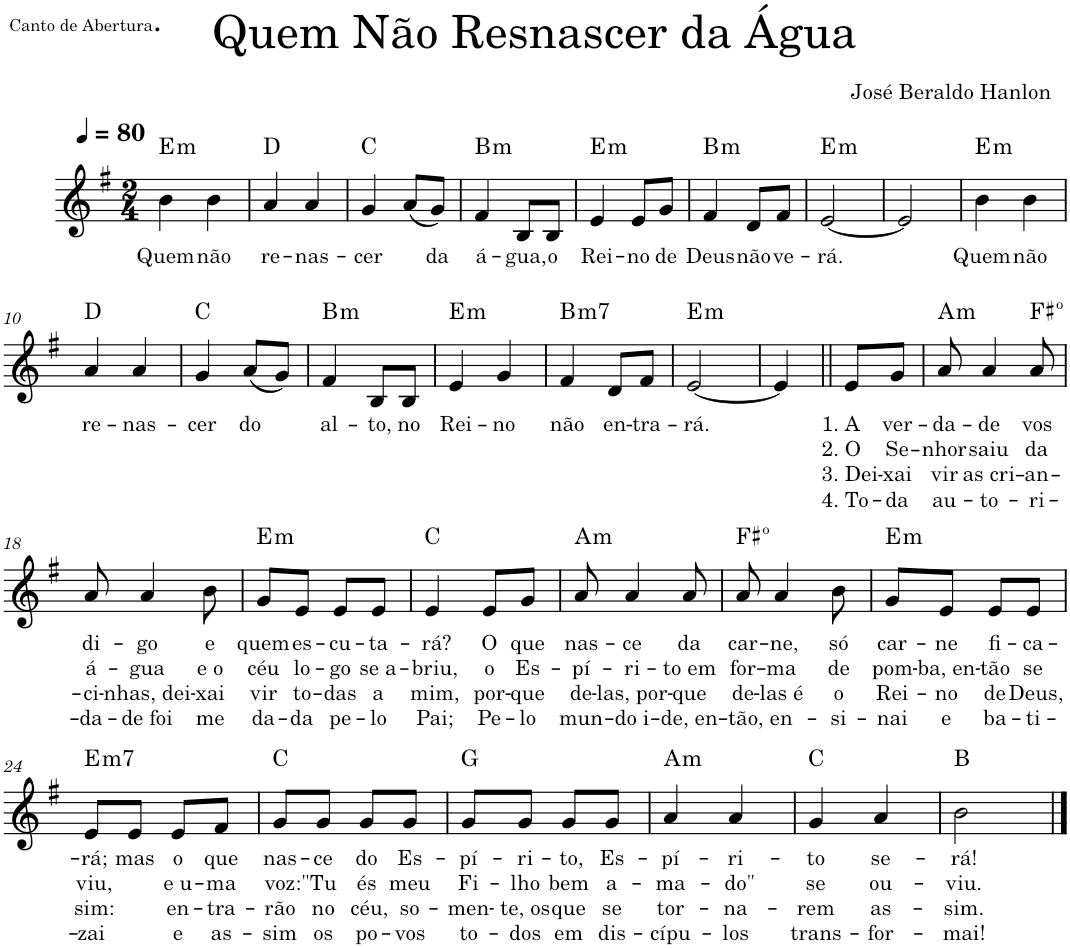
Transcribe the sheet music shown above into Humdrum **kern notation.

**kern	**text	**text	**text	**text	**harte
*part1	*part1	*part1	*part1	*part1	*part1
*staff1	*staff1	*staff1	*staff1	*staff1	*
*I"Voz	*	*	*	*	*
*I'Vo.	*	*	*	*	*
*clefG2	*	*	*	*	*
*k[f#]	*	*	*	*	*
*M2/4	*	*	*	*	*
*MM80	*	*	*	*	*
=1	=1	=1	=1	=1	=1
!	!LO:LY:b	!	!	!	!LO:H:kt=m
4b\	Quem	.	.	.	E:min
!	!LO:LY:b	!	!	!	!
4b\	não	.	.	.	.
=2	=2	=2	=2	=2	=2
!	!LO:LY:b	!	!	!	!
4a/	re-	.	.	.	D:maj
!	!LO:LY:b	!	!	!	!
4a/	-nas-	.	.	.	.
=3	=3	=3	=3	=3	=3
!	!LO:LY:b	!	!	!	!
4g/	-cer	.	.	.	C:maj
(8a/L	.	.	.	.	.
!	!LO:LY:b	!	!	!	!
8g/J)	da	.	.	.	.
=4	=4	=4	=4	=4	=4
!	!LO:LY:b	!	!	!	!LO:H:kt=m
4f#/	á-	.	.	.	B:min
!	!LO:LY:b	!	!	!	!
8B/L	-gua,	.	.	.	.
!	!LO:LY:b	!	!	!	!
8B/J	o	.	.	.	.
=5	=5	=5	=5	=5	=5
!	!LO:LY:b	!	!	!	!LO:H:kt=m
4e/	Rei-	.	.	.	E:min
!	!LO:LY:b	!	!	!	!
8e/L	-no	.	.	.	.
!	!LO:LY:b	!	!	!	!
8g/J	de	.	.	.	.
=6	=6	=6	=6	=6	=6
!	!LO:LY:b	!	!	!	!LO:H:kt=m
4f#/	Deus	.	.	.	B:min
!	!LO:LY:b	!	!	!	!
8d/L	não	.	.	.	.
!	!LO:LY:b	!	!	!	!
8f#/J	ve-	.	.	.	.
=7	=7	=7	=7	=7	=7
!	!LO:LY:b	!	!	!	!LO:H:kt=m
[2e/	-rá.	.	.	.	E:min
=8	=8	=8	=8	=8	=8
2e/]	.	.	.	.	.
=9	=9	=9	=9	=9	=9
!	!LO:LY:b	!	!	!	!LO:H:kt=m
4b\	Quem	.	.	.	E:min
!	!LO:LY:b	!	!	!	!
4b\	não	.	.	.	.
!!LO:LB:g=z
=10	=10	=10	=10	=10	=10
!	!LO:LY:b	!	!	!	!
4a/	re-	.	.	.	D:maj
!	!LO:LY:b	!	!	!	!
4a/	-nas-	.	.	.	.
=11	=11	=11	=11	=11	=11
!	!LO:LY:b	!	!	!	!
4g/	-cer	.	.	.	C:maj
!	!LO:LY:b	!	!	!	!
(8a/L	do	.	.	.	.
8g/J)	.	.	.	.	.
=12	=12	=12	=12	=12	=12
!	!LO:LY:b	!	!	!	!LO:H:kt=m
4f#/	al-	.	.	.	B:min
!	!LO:LY:b	!	!	!	!
8B/L	-to,	.	.	.	.
!	!LO:LY:b	!	!	!	!
8B/J	no	.	.	.	.
=13	=13	=13	=13	=13	=13
!	!LO:LY:b	!	!	!	!LO:H:kt=m
4e/	Rei-	.	.	.	E:min
!	!LO:LY:b	!	!	!	!
4g/	-no	.	.	.	.
=14	=14	=14	=14	=14	=14
!	!LO:LY:b	!	!	!	!LO:H:kt=m7
4f#/	não	.	.	.	B:min7
!	!LO:LY:b	!	!	!	!
8d/L	en-	.	.	.	.
!	!LO:LY:b	!	!	!	!
8f#/J	-tra-	.	.	.	.
=15	=15	=15	=15	=15	=15
!	!LO:LY:b	!	!	!	!LO:H:kt=m
[2e/	-rá.	.	.	.	E:min
=16	=16	=16	=16	=16	=16
4e/]	.	.	.	.	.
!	!LO:LY:b	!LO:LY:b	!LO:LY:b	!LO:LY:b	!
8e/L	1. A	2. O	3. Dei-	4. To-	.
!	!LO:LY:b	!LO:LY:b	!LO:LY:b	!LO:LY:b	!
8g/J	ver-	Se-	-xai	-da	.
=17	=17	=17	=17	=17	=17
!	!LO:LY:b	!LO:LY:b	!LO:LY:b	!LO:LY:b	!LO:H:kt=m
8a/	-da-	-nhor	vir	au-	A:min
!	!LO:LY:b	!LO:LY:b	!LO:LY:b	!LO:LY:b	!
4a/	-de	saiu	as cri-	-to-	.
!	!LO:LY:b	!LO:LY:b	!LO:LY:b	!LO:LY:b	!LO:H:kt=º
8a/	vos	da	-an-	-ri-	.
!!LO:LB:g=z
=18	=18	=18	=18	=18	=18
!	!LO:LY:b	!LO:LY:b	!LO:LY:b	!LO:LY:b	!
8a/	di-	á-	-ci-	-da-	.
!	!LO:LY:b	!LO:LY:b	!LO:LY:b	!LO:LY:b	!
4a/	-go	-gua	-nhas, dei-	-de foi	.
!	!LO:LY:b	!LO:LY:b	!LO:LY:b	!LO:LY:b	!
8b\	e	e o	-xai	me	.
=19	=19	=19	=19	=19	=19
!	!LO:LY:b	!LO:LY:b	!LO:LY:b	!LO:LY:b	!LO:H:kt=m
8g/L	quem	céu	vir	da-	E:min
!	!LO:LY:b	!LO:LY:b	!LO:LY:b	!LO:LY:b	!
8e/J	es-	lo-	to-	-da	.
!	!LO:LY:b	!LO:LY:b	!LO:LY:b	!LO:LY:b	!
8e/L	-cu-	-go	-das	pe-	.
!	!LO:LY:b	!LO:LY:b	!LO:LY:b	!LO:LY:b	!
8e/J	-ta-	se a-	a	-lo	.
=20	=20	=20	=20	=20	=20
!	!LO:LY:b	!LO:LY:b	!LO:LY:b	!LO:LY:b	!
4e/	-rá?	-briu,	mim,	Pai;	C:maj
!	!LO:LY:b	!LO:LY:b	!LO:LY:b	!LO:LY:b	!
8e/L	O	o	por-	Pe-	.
!	!LO:LY:b	!LO:LY:b	!LO:LY:b	!LO:LY:b	!
8g/J	que	Es-	-que	-lo	.
=21	=21	=21	=21	=21	=21
!	!LO:LY:b	!LO:LY:b	!LO:LY:b	!LO:LY:b	!LO:H:kt=m
8a/	nas-	-pí-	de-	mun-	A:min
!	!LO:LY:b	!LO:LY:b	!LO:LY:b	!LO:LY:b	!
4a/	-ce	-ri-	-las, por-	-do i-	.
!	!LO:LY:b	!LO:LY:b	!LO:LY:b	!LO:LY:b	!
8a/	da	-to em	-que	-de, en-	.
=22	=22	=22	=22	=22	=22
!	!LO:LY:b	!LO:LY:b	!LO:LY:b	!LO:LY:b	!LO:H:kt=º
8a/	car-	for-	de-	-tão,	.
!	!LO:LY:b	!LO:LY:b	!LO:LY:b	!LO:LY:b	!
4a/	-ne,	-ma	-las é	en-	.
!	!LO:LY:b	!LO:LY:b	!LO:LY:b	!LO:LY:b	!
8b\	só	de	o	-si-	.
=23	=23	=23	=23	=23	=23
!	!LO:LY:b	!LO:LY:b	!LO:LY:b	!LO:LY:b	!LO:H:kt=m
8g/L	car-	pom-	Rei-	-nai	E:min
!	!LO:LY:b	!LO:LY:b	!LO:LY:b	!LO:LY:b	!
8e/J	-ne	-ba, en-	-no	e	.
!	!LO:LY:b	!LO:LY:b	!LO:LY:b	!LO:LY:b	!
8e/L	fi-	-tão	de	ba-	.
!	!LO:LY:b	!LO:LY:b	!LO:LY:b	!LO:LY:b	!
8e/J	-ca-	se	Deus,	-ti-	.
!!LO:LB:g=z
=24	=24	=24	=24	=24	=24
!	!LO:LY:b	!LO:LY:b	!LO:LY:b	!LO:LY:b	!LO:H:kt=m7
8e/L	-rá;	viu,	sim:	-zai	E:min7
!	!LO:LY:b	!	!	!	!
8e/J	mas	.	.	.	.
!	!LO:LY:b	!LO:LY:b	!LO:LY:b	!LO:LY:b	!
8e/L	o	-e u-	en-	e	.
!	!LO:LY:b	!LO:LY:b	!LO:LY:b	!LO:LY:b	!
8f#/J	que	-ma	-tra-	as-	.
=25	=25	=25	=25	=25	=25
!	!LO:LY:b	!LO:LY:b	!LO:LY:b	!LO:LY:b	!
8g/L	nas-	voz:	-rão	-sim	C:maj
!	!LO:LY:b	!LO:LY:b	!LO:LY:b	!LO:LY:b	!
8g/J	-ce	"Tu	no	os	.
!	!LO:LY:b	!LO:LY:b	!LO:LY:b	!LO:LY:b	!
8g/L	do	és	céu,	po-	.
!	!LO:LY:b	!LO:LY:b	!LO:LY:b	!LO:LY:b	!
8g/J	Es-	meu	so-	-vos	.
=26	=26	=26	=26	=26	=26
!	!LO:LY:b	!LO:LY:b	!LO:LY:b	!LO:LY:b	!
8g/L	-pí-	Fi-	-men-	to-	G:maj
!	!LO:LY:b	!LO:LY:b	!LO:LY:b	!LO:LY:b	!
8g/J	-ri-	-lho	-te, os	-dos	.
!	!LO:LY:b	!LO:LY:b	!LO:LY:b	!LO:LY:b	!
8g/L	-to,	bem	que	em	.
!	!LO:LY:b	!LO:LY:b	!LO:LY:b	!LO:LY:b	!
8g/J	Es-	a-	se	dis-	.
=27	=27	=27	=27	=27	=27
!	!LO:LY:b	!LO:LY:b	!LO:LY:b	!LO:LY:b	!LO:H:kt=m
4a/	-pí-	-ma-	tor-	-cípu-	A:min
!	!LO:LY:b	!LO:LY:b	!LO:LY:b	!LO:LY:b	!
4a/	-ri-	-do"	-na-	-los	.
=28	=28	=28	=28	=28	=28
!	!LO:LY:b	!LO:LY:b	!LO:LY:b	!LO:LY:b	!
4g/	-to	se	-rem	trans-	C:maj
!	!LO:LY:b	!LO:LY:b	!LO:LY:b	!LO:LY:b	!
4a/	se-	ou-	as-	-for-	.
=29	=29	=29	=29	=29	=29
!	!LO:LY:b	!LO:LY:b	!LO:LY:b	!LO:LY:b	!
2b\	rá!	-viu.	-sim.	-mai!	B:maj
==	==	==	==	==	==
*-	*-	*-	*-	*-	*-
